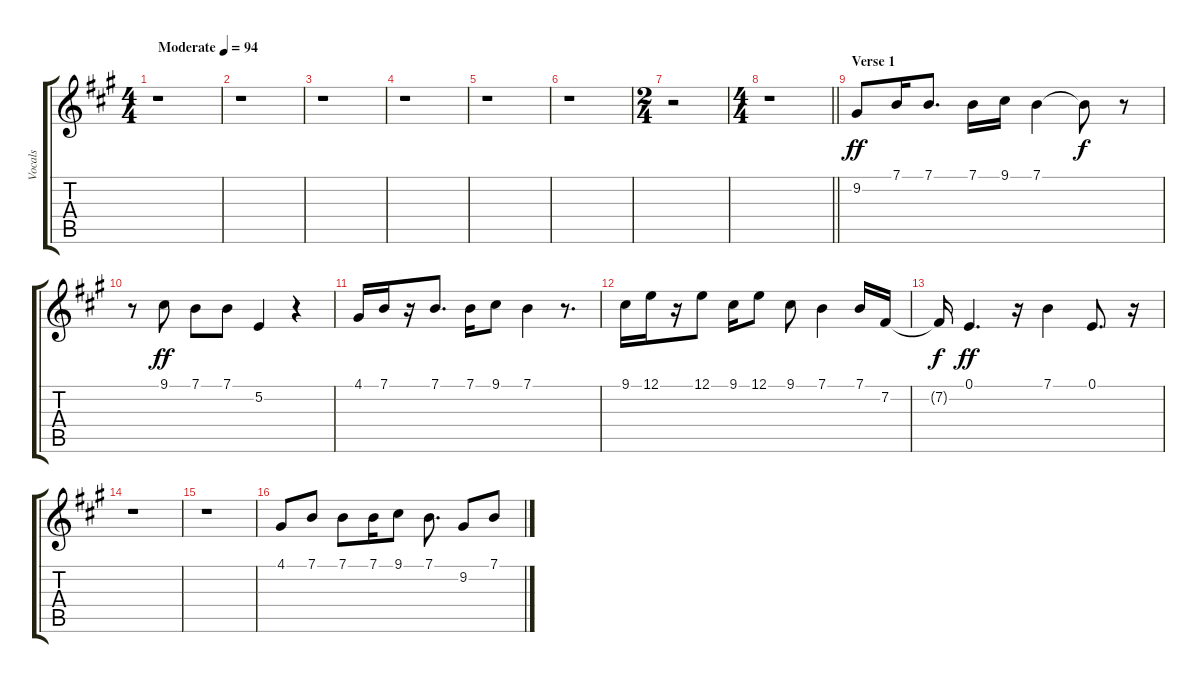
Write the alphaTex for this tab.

\track ("Vocals" "Vocals") {instrument harmonica}
\staff {score tabs}
\tuning (E4 B3 G3 D3 A2 E2) {hide}
\ts (4 4)
\tempo (94 "Moderate")
\clef g2
\ks a
r.1{dy ff instrument harmonica} |
r.1 |
r.1 |
r.1 |
r.1 |
r.1 |
\ts (2 4)
r.2 |
\ts (4 4)
\barLineRight lightlight
r.1 |
\section ("" "Verse 1")
9.2.8 7.1.16 7.1.8{d} 7.1.16 9.1.16 7.1.4 7.1{t}.8{dy f} r.8 |
r.8 9.1.8{dy ff} 7.1.8 7.1.8 5.2.4 r.4 |
4.1.16 7.1.16 r.16 7.1.8{d} 7.1.16 9.1.8 7.1.4 r.8{d} |
9.1.16 12.1.16 r.16 12.1.8 9.1.16 12.1.8 9.1.8 7.1.4 7.1.16 7.2.16 |
7.2{t}.16{dy f} 0.1.4{d dy ff} r.16 7.1.4 0.1.8{d} r.16 |
r.1 |
r.1 |
4.1.8 7.1.8 7.1.8 7.1.16 9.1.8 7.1.8{d} 9.2.8 7.1.8
